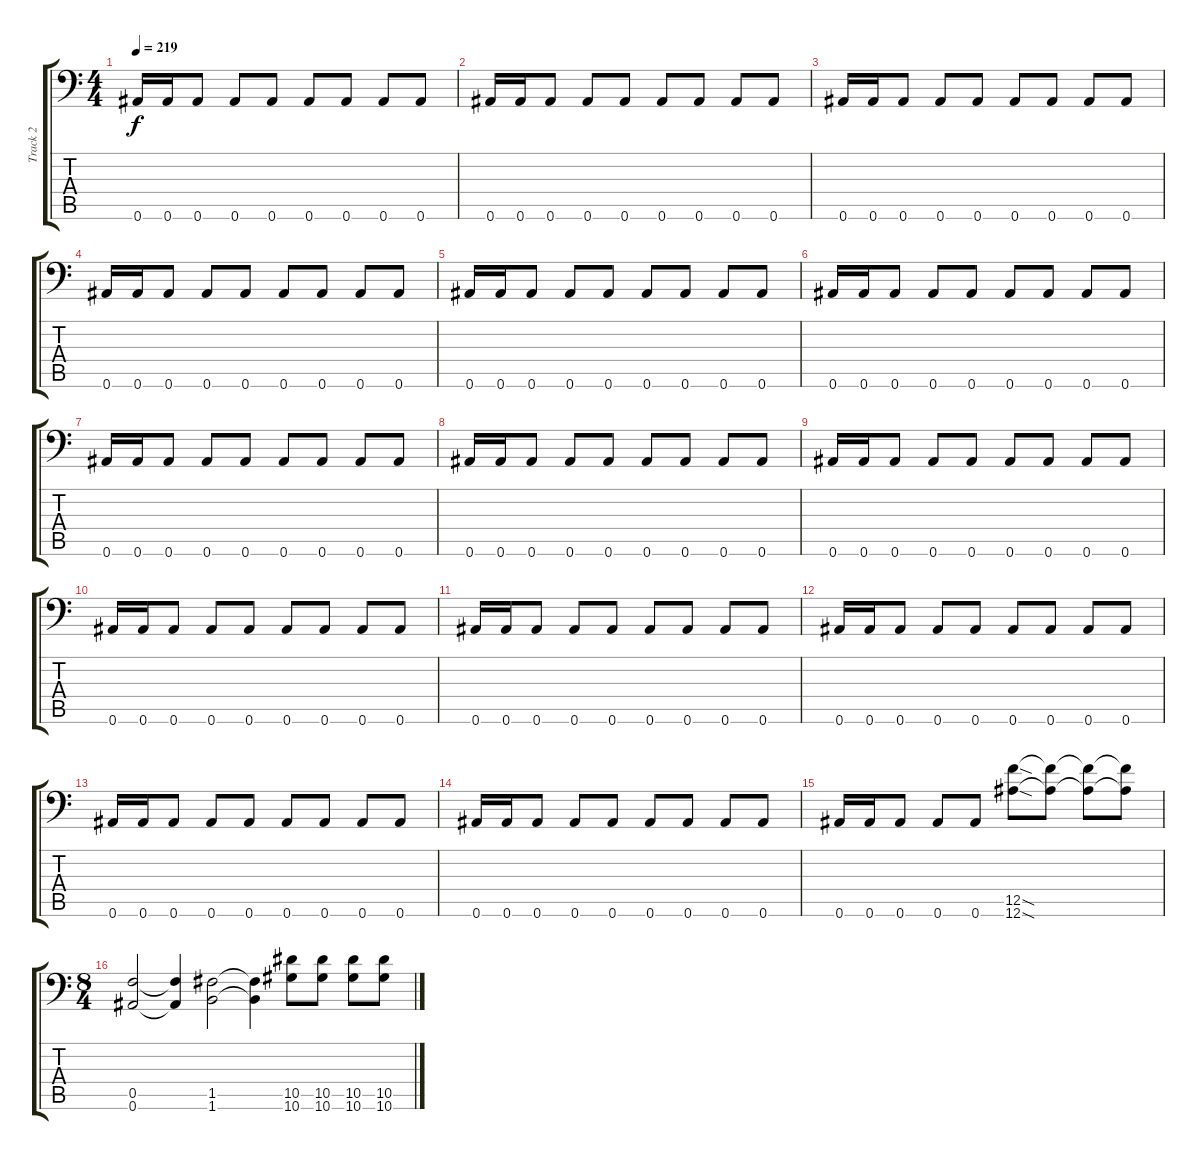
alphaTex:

\track ("Track 2" "Track 2") {instrument distortionguitar}
\staff {score tabs}
\tuning (C4 G3 Eb3 Bb2 F2 Bb1) {hide}
\ts (4 4)
\tempo 219
\clef f4
\ks c
0.6.16{dy f} 0.6.16 0.6.8 0.6.8 0.6.8 0.6.8 0.6.8 0.6.8 0.6.8 |
0.6.16 0.6.16 0.6.8 0.6.8 0.6.8 0.6.8 0.6.8 0.6.8 0.6.8 |
0.6.16 0.6.16 0.6.8 0.6.8 0.6.8 0.6.8 0.6.8 0.6.8 0.6.8 |
0.6.16 0.6.16 0.6.8 0.6.8 0.6.8 0.6.8 0.6.8 0.6.8 0.6.8 |
0.6.16 0.6.16 0.6.8 0.6.8 0.6.8 0.6.8 0.6.8 0.6.8 0.6.8 |
0.6.16 0.6.16 0.6.8 0.6.8 0.6.8 0.6.8 0.6.8 0.6.8 0.6.8 |
0.6.16 0.6.16 0.6.8 0.6.8 0.6.8 0.6.8 0.6.8 0.6.8 0.6.8 |
0.6.16 0.6.16 0.6.8 0.6.8 0.6.8 0.6.8 0.6.8 0.6.8 0.6.8 |
0.6.16 0.6.16 0.6.8 0.6.8 0.6.8 0.6.8 0.6.8 0.6.8 0.6.8 |
0.6.16 0.6.16 0.6.8 0.6.8 0.6.8 0.6.8 0.6.8 0.6.8 0.6.8 |
0.6.16 0.6.16 0.6.8 0.6.8 0.6.8 0.6.8 0.6.8 0.6.8 0.6.8 |
0.6.16 0.6.16 0.6.8 0.6.8 0.6.8 0.6.8 0.6.8 0.6.8 0.6.8 |
0.6.16 0.6.16 0.6.8 0.6.8 0.6.8 0.6.8 0.6.8 0.6.8 0.6.8 |
0.6.16 0.6.16 0.6.8 0.6.8 0.6.8 0.6.8 0.6.8 0.6.8 0.6.8 |
0.6.16 0.6.16 0.6.8 0.6.8 0.6.8 (12.5{sod} 12.6{sod}).8 (12.5{t} 12.6{t}).8 (12.5{t} 12.6{t}).8 (12.5{t} 12.6{t}).8 |
\ts (8 4)
(0.5 0.6).2 (0.5{t} 0.6{t}).4 (1.5 1.6).2 (1.5{t} 1.6{t}).4 (10.5 10.6).8 (10.5 10.6).8 (10.5 10.6).8 (10.5 10.6).8
